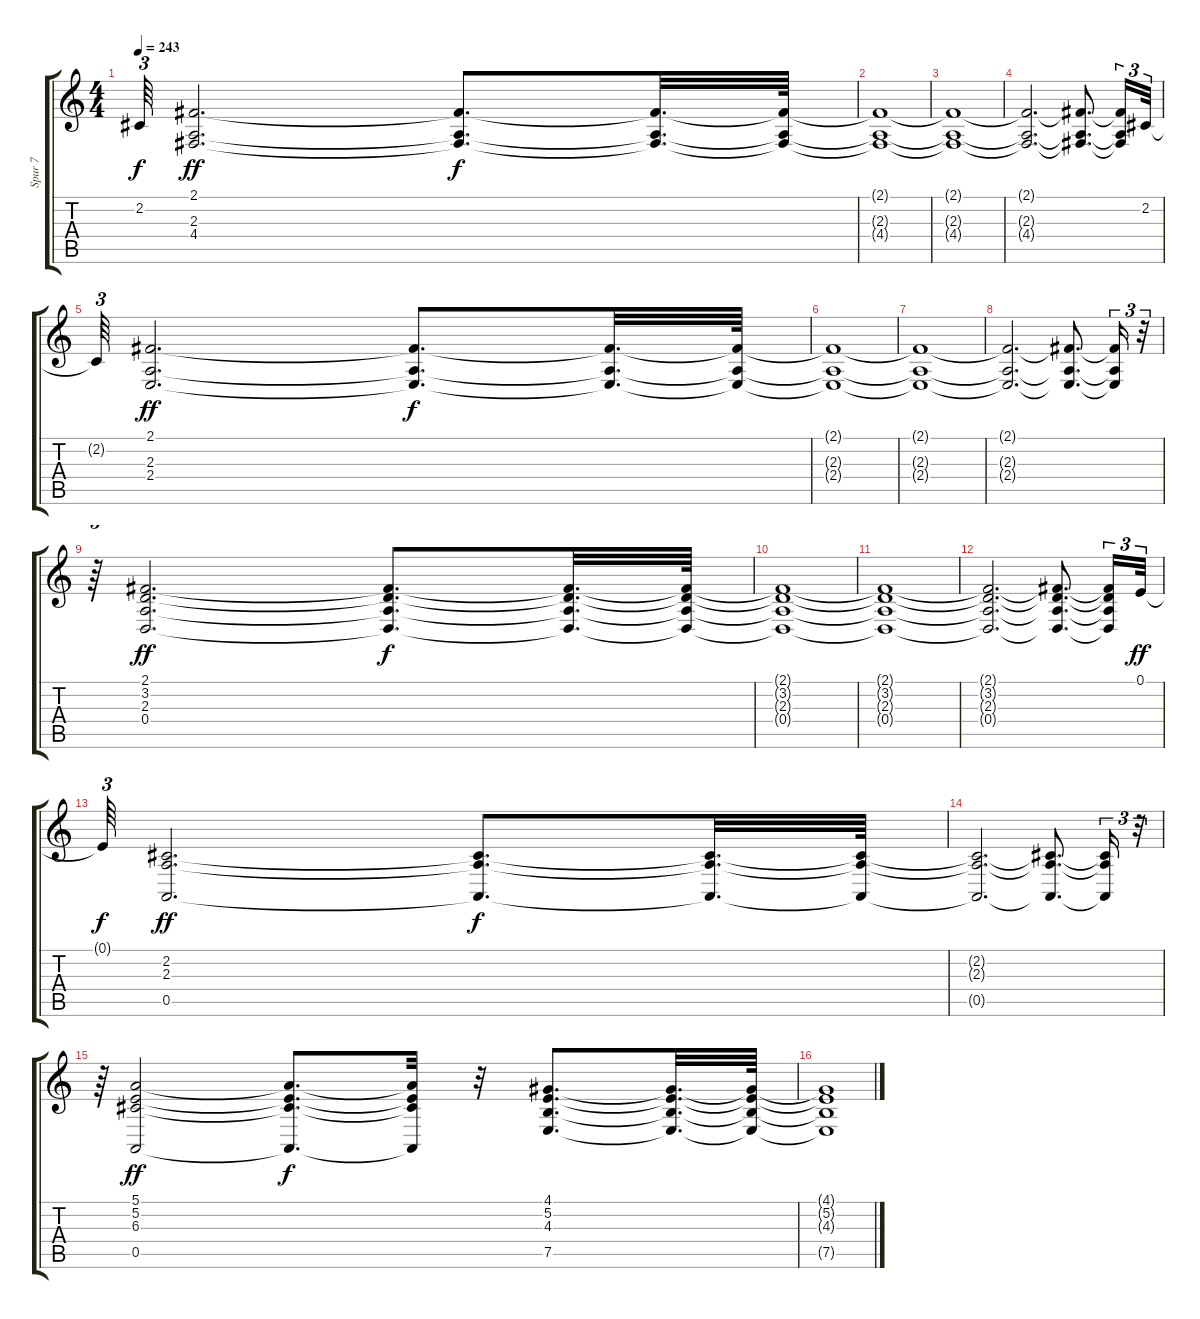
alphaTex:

\track ("Spur 7" "Spur 7") {instrument electricpiano1}
\staff {score tabs}
\tuning (E4 B3 G3 D3 A2 E2) {hide}
\ts (4 4)
\tempo 243
\clef g2
\ks c
2.2{t}.64{tu (3 2) dy f} (2.1 2.3 4.4).2{d dy ff} (2.1{t} 2.3{t} 4.4{t}).8{d dy f} (2.1{t} 2.3{t} 4.4{t}).32{d} (2.1{t} 2.3{t} 4.4{t}).64 |
(2.1{t} 2.3{t} 4.4{t}).1 |
(2.1{t} 2.3{t} 4.4{t}).1 |
(2.1{t} 2.3{t} 4.4{t}).2{d} (2.1{t} 2.3{t} 4.4{t}).8{d} (2.1{t} 2.3{t} 4.4{t}).16{tu (3 2)} 2.2.32{tu (3 2) balance 4} |
2.2{t}.64{tu (3 2)} (2.1 2.3 2.4).2{d dy ff} (2.1{t} 2.3{t} 2.4{t}).8{d dy f} (2.1{t} 2.3{t} 2.4{t}).32{d} (2.1{t} 2.3{t} 2.4{t}).64 |
(2.1{t} 2.3{t} 2.4{t}).1 |
(2.1{t} 2.3{t} 2.4{t}).1 |
(2.1{t} 2.3{t} 2.4{t}).2{d} (2.1{t} 2.3{t} 2.4{t}).8{d} (2.1{t} 2.3{t} 2.4{t}).16{tu (3 2)} r.32{tu (3 2)} |
r.64{tu (3 2)} (2.1 3.2 2.3 0.4).2{d dy ff balance 4} (2.1{t} 3.2{t} 2.3{t} 0.4{t}).8{d dy f} (2.1{t} 3.2{t} 2.3{t} 0.4{t}).32{d} (2.1{t} 3.2{t} 2.3{t} 0.4{t}).64 |
(2.1{t} 3.2{t} 2.3{t} 0.4{t}).1 |
(2.1{t} 3.2{t} 2.3{t} 0.4{t}).1 |
(2.1{t} 3.2{t} 2.3{t} 0.4{t}).2{d} (2.1{t} 3.2{t} 2.3{t} 0.4{t}).8{d} (2.1{t} 3.2{t} 2.3{t} 0.4{t}).16{tu (3 2)} 0.1.32{tu (3 2) dy ff balance 4} |
0.1{t}.64{tu (3 2) dy f} (2.2 2.3 0.5).2{d dy ff} (2.2{t} 2.3{t} 0.5{t}).8{d dy f} (2.2{t} 2.3{t} 0.5{t}).32{d} (2.2{t} 2.3{t} 0.5{t}).64 |
(2.2{t} 2.3{t} 0.5{t}).2{d} (2.2{t} 2.3{t} 0.5{t}).8{d} (2.2{t} 2.3{t} 0.5{t}).16{tu (3 2)} r.32{tu (3 2)} |
r.64{tu (3 2)} (5.1 5.2 6.3 0.5).2{dy ff balance 4} (5.1{t} 5.2{t} 6.3{t} 0.5{t}).8{d dy f} (5.1{t} 5.2{t} 6.3{t} 0.5{t}).32 r.32 (4.1 5.2 4.3 7.5).8{d balance 6} (4.1{t} 5.2{t} 4.3{t} 7.5{t}).32{d} (4.1{t} 5.2{t} 4.3{t} 7.5{t}).64 |
(4.1{t} 5.2{t} 4.3{t} 7.5{t}).1
